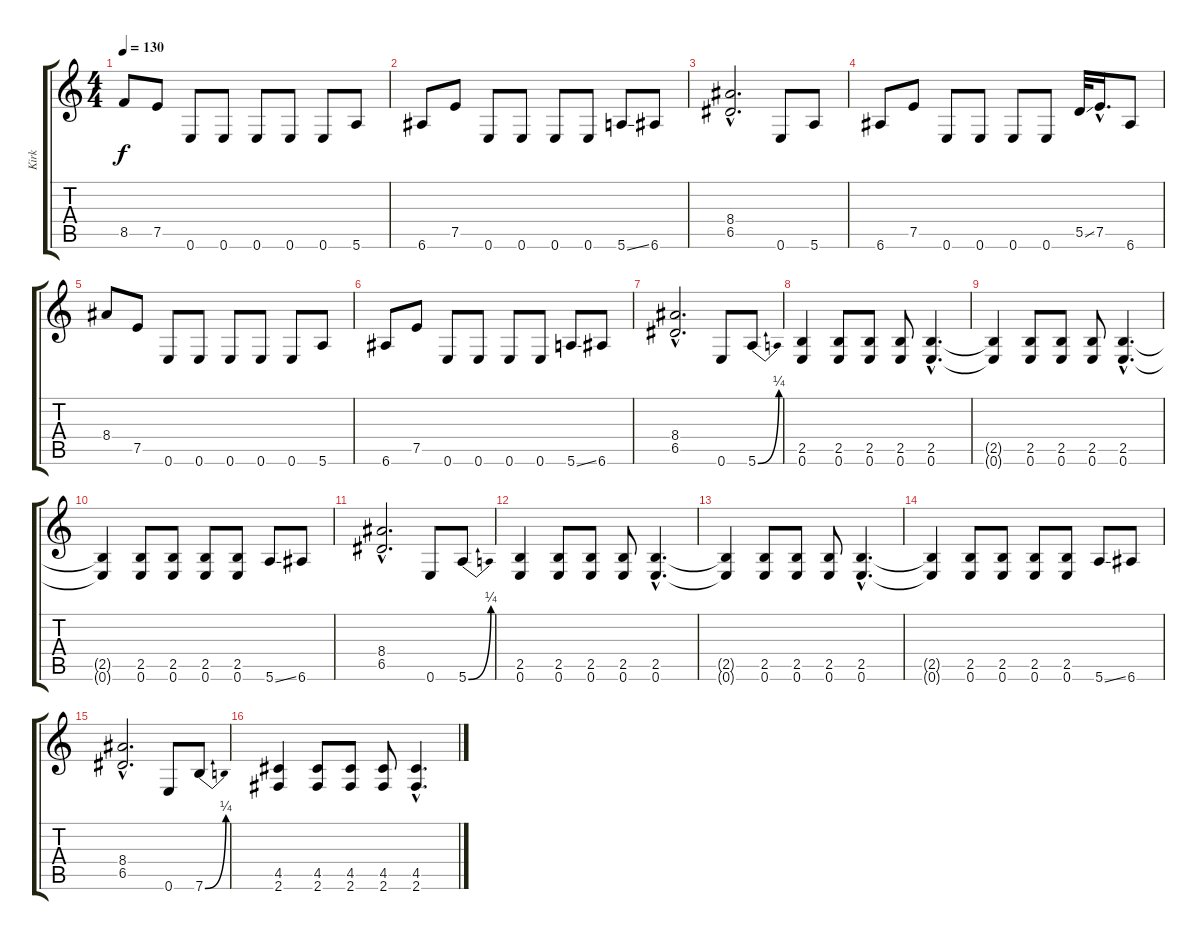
\track ("Kirk" "Kirk") {instrument distortionguitar}
\staff {score tabs}
\tuning (E4 B3 G3 D3 A2 E2) {hide}
\ts (4 4)
\tempo 130
\clef g2
\ks c
8.5.8{dy f} 7.5.8 0.6.8 0.6.8 0.6.8 0.6.8 0.6.8 5.6.8 |
6.6.8 7.5.8 0.6.8 0.6.8 0.6.8 0.6.8 5.6{ss}.8 6.6.8 |
(8.4{hac} 6.5{hac}).2{d} 0.6.8 5.6.8 |
6.6.8 7.5.8 0.6.8 0.6.8 0.6.8 0.6.8 5.5{ss}.32 7.5{hac}.16{d} 6.6.8 |
8.4.8 7.5.8 0.6.8 0.6.8 0.6.8 0.6.8 0.6.8 5.6.8 |
6.6.8 7.5.8 0.6.8 0.6.8 0.6.8 0.6.8 5.6{ss}.8 6.6.8 |
(8.4{hac} 6.5{hac}).2{d} 0.6.8 5.6{be (bend 0 0 60 1)}.8 |
(2.5 0.6).4 (2.5 0.6).8 (2.5 0.6).8 (2.5 0.6).8 (2.5{hac} 0.6{hac}).4{d} |
(2.5{t} 0.6{t}).4 (2.5 0.6).8 (2.5 0.6).8 (2.5 0.6).8 (2.5{hac} 0.6{hac}).4{d} |
(2.5{t} 0.6{t}).4 (2.5 0.6).8 (2.5 0.6).8 (2.5 0.6).8 (2.5 0.6).8 5.6{ss}.8 6.6.8 |
(8.4{hac} 6.5{hac}).2{d} 0.6.8 5.6{be (bend 0 0 60 1)}.8 |
(2.5 0.6).4 (2.5 0.6).8 (2.5 0.6).8 (2.5 0.6).8 (2.5{hac} 0.6{hac}).4{d} |
(2.5{t} 0.6{t}).4 (2.5 0.6).8 (2.5 0.6).8 (2.5 0.6).8 (2.5{hac} 0.6{hac}).4{d} |
(2.5{t} 0.6{t}).4 (2.5 0.6).8 (2.5 0.6).8 (2.5 0.6).8 (2.5 0.6).8 5.6{ss}.8 6.6.8 |
(8.4{hac} 6.5{hac}).2{d} 0.6.8 7.6{be (bend 0 0 60 1)}.8 |
(4.5 2.6).4 (4.5 2.6).8 (4.5 2.6).8 (4.5 2.6).8 (4.5{hac} 2.6{hac}).4{d}
